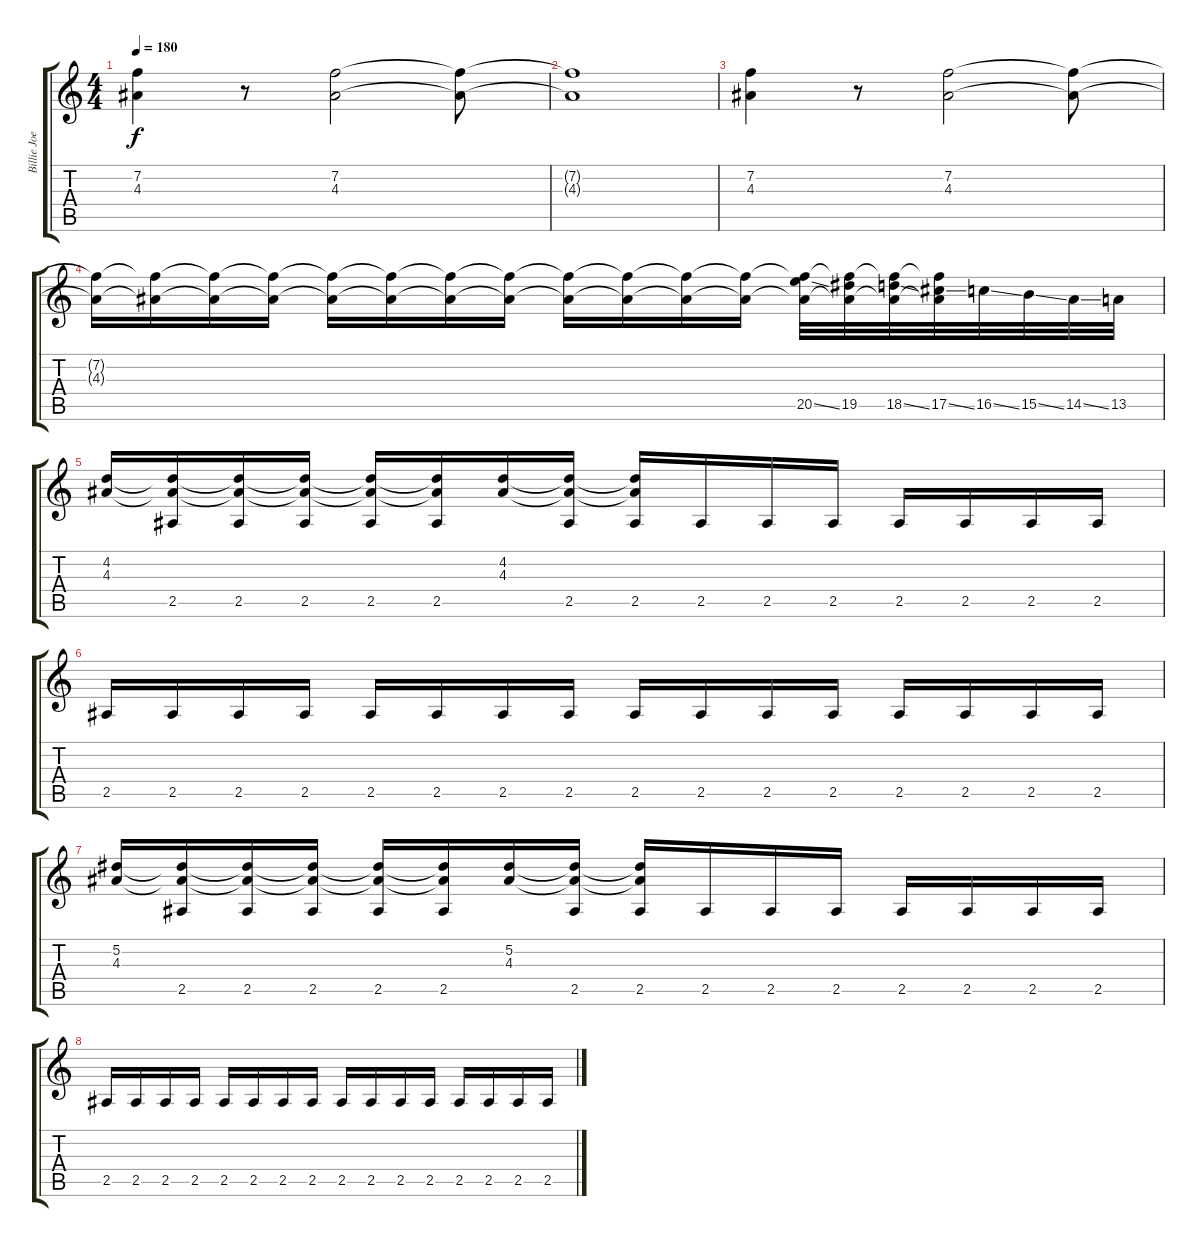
\track ("Billie Joe" "Billie Joe") {instrument distortionguitar}
\staff {score tabs}
\tuning (Eb4 Bb3 Gb3 Db3 Ab2 Eb2) {hide}
\ts (4 4)
\tempo 180
\clef g2
\ks c
(7.2 4.3).4{dy f} r.8 (7.2 4.3).2 (7.2{t} 4.3{t}).8 |
(7.2{t} 4.3{t}).1 |
(7.2 4.3).4 r.8 (7.2 4.3).2 (7.2{t} 4.3{t}).8 |
(7.2{t} 4.3{t}).16 (7.2{t} 4.3{t}).16 (7.2{t} 4.3{t}).16 (7.2{t} 4.3{t}).16 (7.2{t} 4.3{t}).16 (7.2{t} 4.3{t}).16 (7.2{t} 4.3{t}).16 (7.2{t} 4.3{t}).16 (7.2{t} 4.3{t}).16 (7.2{t} 4.3{t}).16 (7.2{t} 4.3{t}).16 (7.2{t} 4.3{t}).16 (7.2{t} 4.3{t} 20.5{ss}).32 (7.2{t} 4.3{t} 19.5).32 (7.2{t} 4.3{t} 18.5{ss}).32 (7.2{t} 4.3{t} 17.5{ss}).32 16.5{ss}.32 15.5{ss}.32 14.5{ss}.32 13.5.32 |
(4.2 4.3).16 (4.2{t} 4.3{t} 2.5).16 (4.2{t} 4.3{t} 2.5).16 (4.2{t} 4.3{t} 2.5).16 (4.2{t} 4.3{t} 2.5).16 (4.2{t} 4.3{t} 2.5).16 (4.2 4.3).16 (4.2{t} 4.3{t} 2.5).16 (4.2{t} 4.3{t} 2.5).16 2.5.16 2.5.16 2.5.16 2.5.16 2.5.16 2.5.16 2.5.16 |
2.5.16 2.5.16 2.5.16 2.5.16 2.5.16 2.5.16 2.5.16 2.5.16 2.5.16 2.5.16 2.5.16 2.5.16 2.5.16 2.5.16 2.5.16 2.5.16 |
(5.2 4.3).16 (5.2{t} 4.3{t} 2.5).16 (5.2{t} 4.3{t} 2.5).16 (5.2{t} 4.3{t} 2.5).16 (5.2{t} 4.3{t} 2.5).16 (5.2{t} 4.3{t} 2.5).16 (5.2 4.3).16 (5.2{t} 4.3{t} 2.5).16 (5.2{t} 4.3{t} 2.5).16 2.5.16 2.5.16 2.5.16 2.5.16 2.5.16 2.5.16 2.5.16 |
2.5.16 2.5.16 2.5.16 2.5.16 2.5.16 2.5.16 2.5.16 2.5.16 2.5.16 2.5.16 2.5.16 2.5.16 2.5.16 2.5.16 2.5.16 2.5.16
